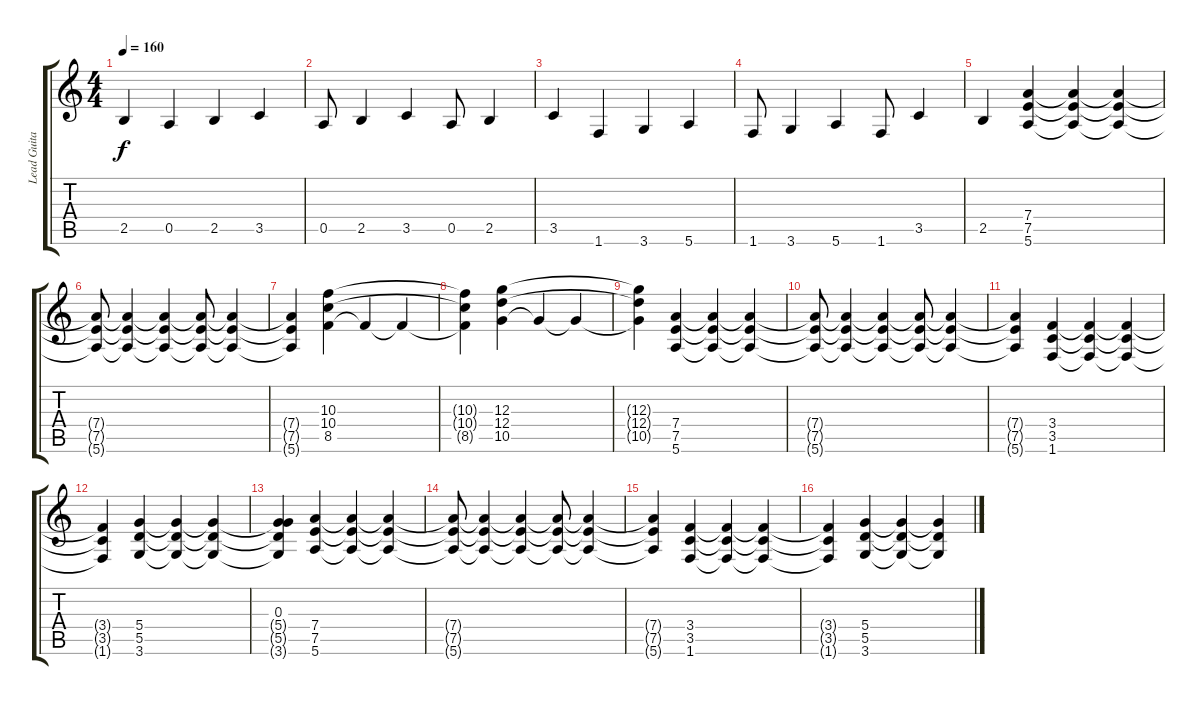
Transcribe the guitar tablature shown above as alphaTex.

\track ("Lead Guitar" "Lead Guita") {instrument distortionguitar}
\staff {score tabs}
\tuning (E4 B3 G3 D3 A2 E2) {hide}
\ts (4 4)
\tempo 160
\clef g2
\ks c
2.5.4{dy f} 0.5.4 2.5.4 3.5.4 |
0.5.8 2.5.4 3.5.4 0.5.8 2.5.4 |
3.5.4 1.6.4 3.6.4 5.6.4 |
1.6.8 3.6.4 5.6.4 1.6.8 3.5.4 |
2.5.4 (7.4 7.5 5.6).4 (7.4{t} 7.5{t} 5.6{t}).4 (7.4{t} 7.5{t} 5.6{t}).4 |
(7.4{t} 7.5{t} 5.6{t}).8 (7.4{t} 7.5{t} 5.6{t}).4 (7.4{t} 7.5{t} 5.6{t}).4 (7.4{t} 7.5{t} 5.6{t}).8 (7.4{t} 7.5{t} 5.6{t}).4 |
(7.4{t} 7.5{t} 5.6{t}).4 (10.3 10.4 8.5).4 8.5{t}.4 8.5{t}.4 |
(10.3{t} 10.4{t} 8.5{t}).4 (12.3 12.4 10.5).4 10.5{t}.4 10.5{t}.4 |
(12.3{t} 12.4{t} 10.5{t}).4 (7.4 7.5 5.6).4 (7.4{t} 7.5{t} 5.6{t}).4 (7.4{t} 7.5{t} 5.6{t}).4 |
(7.4{t} 7.5{t} 5.6{t}).8 (7.4{t} 7.5{t} 5.6{t}).4 (7.4{t} 7.5{t} 5.6{t}).4 (7.4{t} 7.5{t} 5.6{t}).8 (7.4{t} 7.5{t} 5.6{t}).4 |
(7.4{t} 7.5{t} 5.6{t}).4 (3.4 3.5 1.6).4 (3.4{t} 3.5{t} 1.6{t}).4 (3.4{t} 3.5{t} 1.6{t}).4 |
(3.4{t} 3.5{t} 1.6{t}).4 (5.4 5.5 3.6).4 (5.4{t} 5.5{t} 3.6{t}).4 (5.4{t} 5.5{t} 3.6{t}).4 |
(0.3 5.4{t} 5.5{t} 3.6{t}).4 (7.4 7.5 5.6).4 (7.4{t} 7.5{t} 5.6{t}).4 (7.4{t} 7.5{t} 5.6{t}).4 |
(7.4{t} 7.5{t} 5.6{t}).8 (7.4{t} 7.5{t} 5.6{t}).4 (7.4{t} 7.5{t} 5.6{t}).4 (7.4{t} 7.5{t} 5.6{t}).8 (7.4{t} 7.5{t} 5.6{t}).4 |
(7.4{t} 7.5{t} 5.6{t}).4 (3.4 3.5 1.6).4 (3.4{t} 3.5{t} 1.6{t}).4 (3.4{t} 3.5{t} 1.6{t}).4 |
(3.4{t} 3.5{t} 1.6{t}).4 (5.4 5.5 3.6).4 (5.4{t} 5.5{t} 3.6{t}).4 (5.4{t} 5.5{t} 3.6{t}).4
